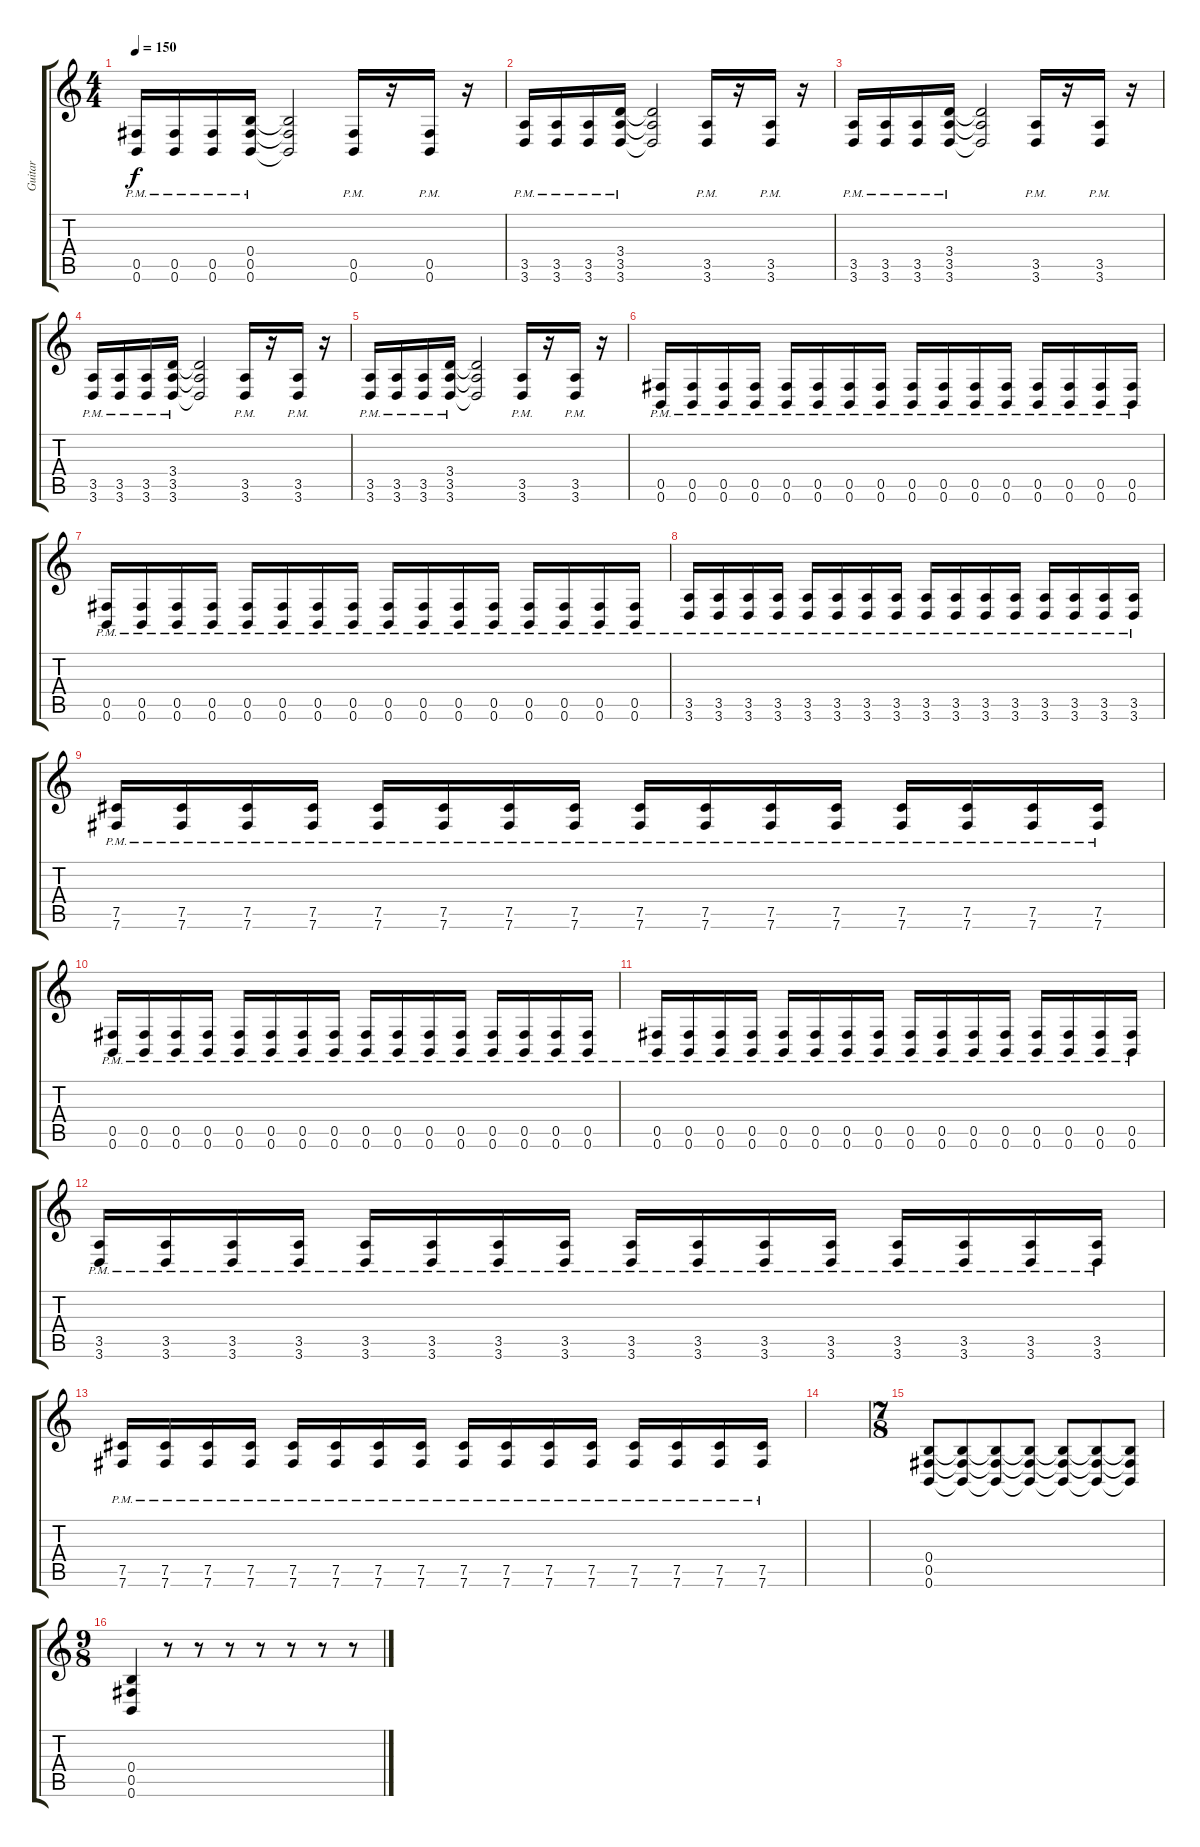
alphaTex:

\track ("Guitar" "Guitar") {instrument overdrivenguitar}
\staff {score tabs}
\tuning (Db4 Ab3 E3 B2 Gb2 B1) {hide}
\ts (4 4)
\tempo 150
\clef g2
\ks c
(0.5{pm} 0.6{pm}).16{dy f} (0.5{pm} 0.6{pm}).16 (0.5{pm} 0.6{pm}).16 (0.4{pm} 0.5{pm} 0.6{pm}).16 (0.4{t} 0.5{t} 0.6{t}).2 (0.5{pm} 0.6{pm}).16 r.16 (0.5{pm} 0.6{pm}).16 r.16 |
(3.5{pm} 3.6{pm}).16 (3.5{pm} 3.6{pm}).16 (3.5{pm} 3.6{pm}).16 (3.4{pm} 3.5{pm} 3.6{pm}).16 (3.4{t} 3.5{t} 3.6{t}).2 (3.5{pm} 3.6{pm}).16 r.16 (3.5{pm} 3.6{pm}).16 r.16 |
(3.5{pm} 3.6{pm}).16 (3.5{pm} 3.6{pm}).16 (3.5{pm} 3.6{pm}).16 (3.4{pm} 3.5{pm} 3.6{pm}).16 (3.4{t} 3.5{t} 3.6{t}).2 (3.5{pm} 3.6{pm}).16 r.16 (3.5{pm} 3.6{pm}).16 r.16 |
(3.5{pm} 3.6{pm}).16 (3.5{pm} 3.6{pm}).16 (3.5{pm} 3.6{pm}).16 (3.4{pm} 3.5{pm} 3.6{pm}).16 (3.4{t} 3.5{t} 3.6{t}).2 (3.5{pm} 3.6{pm}).16 r.16 (3.5{pm} 3.6{pm}).16 r.16 |
(3.5{pm} 3.6{pm}).16 (3.5{pm} 3.6{pm}).16 (3.5{pm} 3.6{pm}).16 (3.4{pm} 3.5{pm} 3.6{pm}).16 (3.4{t} 3.5{t} 3.6{t}).2 (3.5{pm} 3.6{pm}).16 r.16 (3.5{pm} 3.6{pm}).16 r.16 |
(0.5{pm} 0.6{pm}).16 (0.5{pm} 0.6{pm}).16 (0.5{pm} 0.6{pm}).16 (0.5{pm} 0.6{pm}).16 (0.5{pm} 0.6{pm}).16 (0.5{pm} 0.6{pm}).16 (0.5{pm} 0.6{pm}).16 (0.5{pm} 0.6{pm}).16 (0.5{pm} 0.6{pm}).16 (0.5{pm} 0.6{pm}).16 (0.5{pm} 0.6{pm}).16 (0.5{pm} 0.6{pm}).16 (0.5{pm} 0.6{pm}).16 (0.5{pm} 0.6{pm}).16 (0.5{pm} 0.6{pm}).16 (0.5{pm} 0.6{pm}).16 |
(0.5{pm} 0.6{pm}).16 (0.5{pm} 0.6{pm}).16 (0.5{pm} 0.6{pm}).16 (0.5{pm} 0.6{pm}).16 (0.5{pm} 0.6{pm}).16 (0.5{pm} 0.6{pm}).16 (0.5{pm} 0.6{pm}).16 (0.5{pm} 0.6{pm}).16 (0.5{pm} 0.6{pm}).16 (0.5{pm} 0.6{pm}).16 (0.5{pm} 0.6{pm}).16 (0.5{pm} 0.6{pm}).16 (0.5{pm} 0.6{pm}).16 (0.5{pm} 0.6{pm}).16 (0.5{pm} 0.6{pm}).16 (0.5{pm} 0.6{pm}).16 |
(3.5{pm} 3.6{pm}).16 (3.5{pm} 3.6{pm}).16 (3.5{pm} 3.6{pm}).16 (3.5{pm} 3.6{pm}).16 (3.5{pm} 3.6{pm}).16 (3.5{pm} 3.6{pm}).16 (3.5{pm} 3.6{pm}).16 (3.5{pm} 3.6{pm}).16 (3.5{pm} 3.6{pm}).16 (3.5{pm} 3.6{pm}).16 (3.5{pm} 3.6{pm}).16 (3.5{pm} 3.6{pm}).16 (3.5{pm} 3.6{pm}).16 (3.5{pm} 3.6{pm}).16 (3.5{pm} 3.6{pm}).16 (3.5{pm} 3.6{pm}).16 |
(7.5{pm} 7.6{pm}).16 (7.5{pm} 7.6{pm}).16 (7.5{pm} 7.6{pm}).16 (7.5{pm} 7.6{pm}).16 (7.5{pm} 7.6{pm}).16 (7.5{pm} 7.6{pm}).16 (7.5{pm} 7.6{pm}).16 (7.5{pm} 7.6{pm}).16 (7.5{pm} 7.6{pm}).16 (7.5{pm} 7.6{pm}).16 (7.5{pm} 7.6{pm}).16 (7.5{pm} 7.6{pm}).16 (7.5{pm} 7.6{pm}).16 (7.5{pm} 7.6{pm}).16 (7.5{pm} 7.6{pm}).16 (7.5{pm} 7.6{pm}).16 |
(0.5{pm} 0.6{pm}).16 (0.5{pm} 0.6{pm}).16 (0.5{pm} 0.6{pm}).16 (0.5{pm} 0.6{pm}).16 (0.5{pm} 0.6{pm}).16 (0.5{pm} 0.6{pm}).16 (0.5{pm} 0.6{pm}).16 (0.5{pm} 0.6{pm}).16 (0.5{pm} 0.6{pm}).16 (0.5{pm} 0.6{pm}).16 (0.5{pm} 0.6{pm}).16 (0.5{pm} 0.6{pm}).16 (0.5{pm} 0.6{pm}).16 (0.5{pm} 0.6{pm}).16 (0.5{pm} 0.6{pm}).16 (0.5{pm} 0.6{pm}).16 |
(0.5{pm} 0.6{pm}).16 (0.5{pm} 0.6{pm}).16 (0.5{pm} 0.6{pm}).16 (0.5{pm} 0.6{pm}).16 (0.5{pm} 0.6{pm}).16 (0.5{pm} 0.6{pm}).16 (0.5{pm} 0.6{pm}).16 (0.5{pm} 0.6{pm}).16 (0.5{pm} 0.6{pm}).16 (0.5{pm} 0.6{pm}).16 (0.5{pm} 0.6{pm}).16 (0.5{pm} 0.6{pm}).16 (0.5{pm} 0.6{pm}).16 (0.5{pm} 0.6{pm}).16 (0.5{pm} 0.6{pm}).16 (0.5{pm} 0.6{pm}).16 |
(3.5{pm} 3.6{pm}).16 (3.5{pm} 3.6{pm}).16 (3.5{pm} 3.6{pm}).16 (3.5{pm} 3.6{pm}).16 (3.5{pm} 3.6{pm}).16 (3.5{pm} 3.6{pm}).16 (3.5{pm} 3.6{pm}).16 (3.5{pm} 3.6{pm}).16 (3.5{pm} 3.6{pm}).16 (3.5{pm} 3.6{pm}).16 (3.5{pm} 3.6{pm}).16 (3.5{pm} 3.6{pm}).16 (3.5{pm} 3.6{pm}).16 (3.5{pm} 3.6{pm}).16 (3.5{pm} 3.6{pm}).16 (3.5{pm} 3.6{pm}).16 |
(7.5{pm} 7.6{pm}).16 (7.5{pm} 7.6{pm}).16 (7.5{pm} 7.6{pm}).16 (7.5{pm} 7.6{pm}).16 (7.5{pm} 7.6{pm}).16 (7.5{pm} 7.6{pm}).16 (7.5{pm} 7.6{pm}).16 (7.5{pm} 7.6{pm}).16 (7.5{pm} 7.6{pm}).16 (7.5{pm} 7.6{pm}).16 (7.5{pm} 7.6{pm}).16 (7.5{pm} 7.6{pm}).16 (7.5{pm} 7.6{pm}).16 (7.5{pm} 7.6{pm}).16 (7.5{pm} 7.6{pm}).16 (7.5{pm} 7.6{pm}).16 |
|
\ts (7 8)
(0.4 0.5 0.6).8 (0.4{t} 0.5{t} 0.6{t}).8 (0.4{t} 0.5{t} 0.6{t}).8 (0.4{t} 0.5{t} 0.6{t}).8 (0.4{t} 0.5{t} 0.6{t}).8 (0.4{t} 0.5{t} 0.6{t}).8 (0.4{t} 0.5{t} 0.6{t}).8 |
\ts (9 8)
(0.4 0.5 0.6).4 r.8 r.8 r.8 r.8 r.8 r.8 r.8
